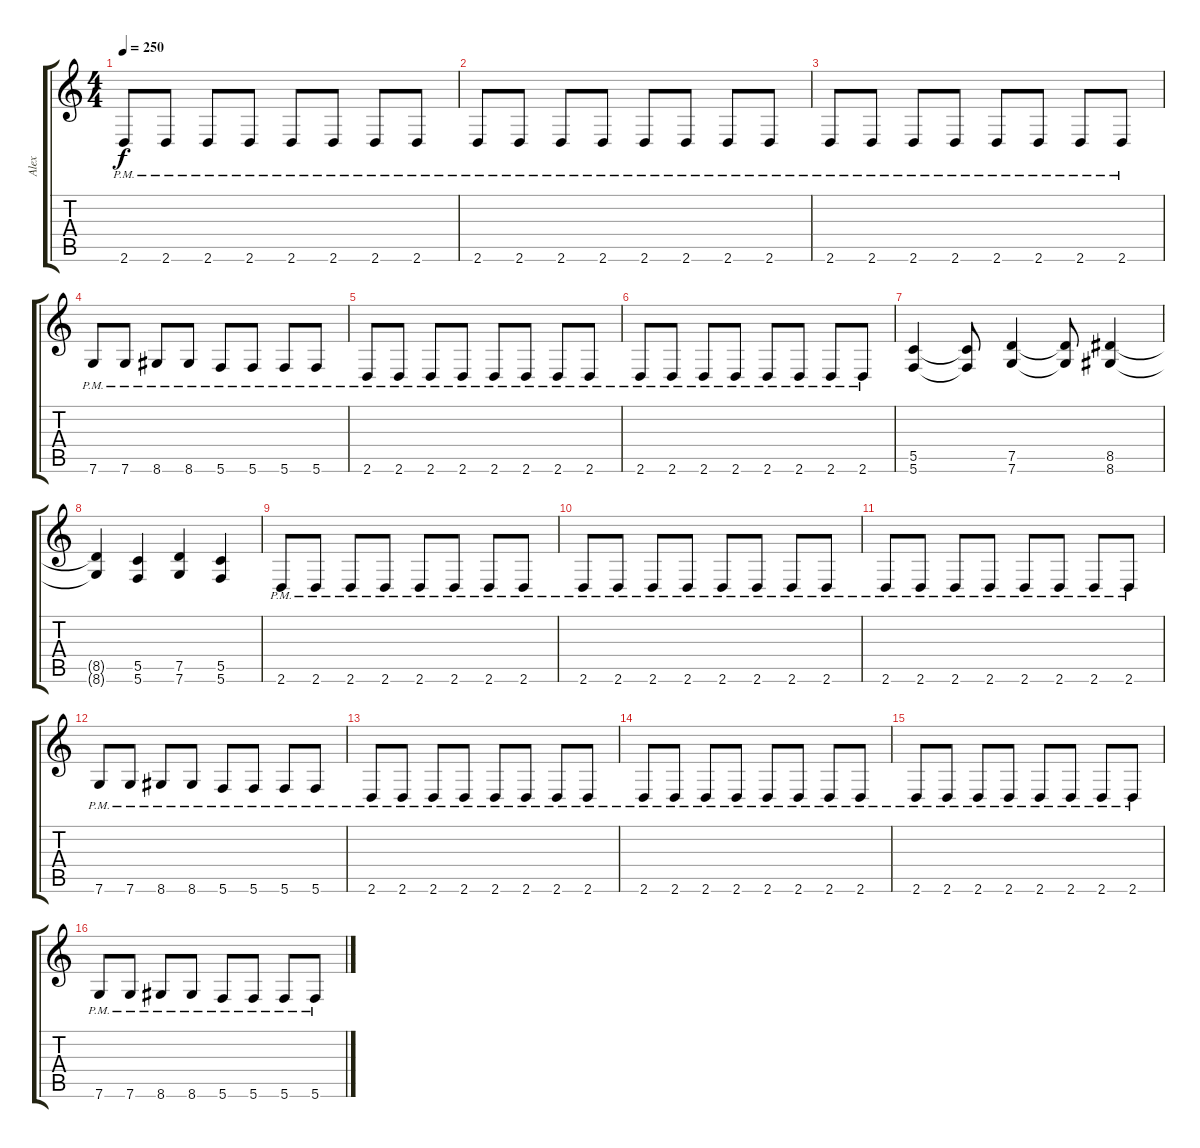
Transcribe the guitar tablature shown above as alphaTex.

\track ("Alex" "Alex") {instrument overdrivenguitar}
\staff {score tabs}
\tuning (D4 A3 F3 C3 G2 C2) {hide}
\ts (4 4)
\tempo 250
\clef g2
\ks c
2.6{pm}.8{dy f} 2.6{pm}.8 2.6{pm}.8 2.6{pm}.8 2.6{pm}.8 2.6{pm}.8 2.6{pm}.8 2.6{pm}.8 |
2.6{pm}.8 2.6{pm}.8 2.6{pm}.8 2.6{pm}.8 2.6{pm}.8 2.6{pm}.8 2.6{pm}.8 2.6{pm}.8 |
2.6{pm}.8 2.6{pm}.8 2.6{pm}.8 2.6{pm}.8 2.6{pm}.8 2.6{pm}.8 2.6{pm}.8 2.6{pm}.8 |
7.6{pm}.8 7.6{pm}.8 8.6{pm}.8 8.6{pm}.8 5.6{pm}.8 5.6{pm}.8 5.6{pm}.8 5.6{pm}.8 |
2.6{pm}.8 2.6{pm}.8 2.6{pm}.8 2.6{pm}.8 2.6{pm}.8 2.6{pm}.8 2.6{pm}.8 2.6{pm}.8 |
2.6{pm}.8 2.6{pm}.8 2.6{pm}.8 2.6{pm}.8 2.6{pm}.8 2.6{pm}.8 2.6{pm}.8 2.6{pm}.8 |
(5.5 5.6).4 (5.5{t} 5.6{t}).8 (7.5 7.6).4 (7.5{t} 7.6{t}).8 (8.5 8.6).4 |
(8.5{t} 8.6{t}).4 (5.5 5.6).4 (7.5 7.6).4 (5.5 5.6).4 |
2.6{pm}.8 2.6{pm}.8 2.6{pm}.8 2.6{pm}.8 2.6{pm}.8 2.6{pm}.8 2.6{pm}.8 2.6{pm}.8 |
2.6{pm}.8 2.6{pm}.8 2.6{pm}.8 2.6{pm}.8 2.6{pm}.8 2.6{pm}.8 2.6{pm}.8 2.6{pm}.8 |
2.6{pm}.8 2.6{pm}.8 2.6{pm}.8 2.6{pm}.8 2.6{pm}.8 2.6{pm}.8 2.6{pm}.8 2.6{pm}.8 |
7.6{pm}.8 7.6{pm}.8 8.6{pm}.8 8.6{pm}.8 5.6{pm}.8 5.6{pm}.8 5.6{pm}.8 5.6{pm}.8 |
2.6{pm}.8 2.6{pm}.8 2.6{pm}.8 2.6{pm}.8 2.6{pm}.8 2.6{pm}.8 2.6{pm}.8 2.6{pm}.8 |
2.6{pm}.8 2.6{pm}.8 2.6{pm}.8 2.6{pm}.8 2.6{pm}.8 2.6{pm}.8 2.6{pm}.8 2.6{pm}.8 |
2.6{pm}.8 2.6{pm}.8 2.6{pm}.8 2.6{pm}.8 2.6{pm}.8 2.6{pm}.8 2.6{pm}.8 2.6{pm}.8 |
7.6{pm}.8 7.6{pm}.8 8.6{pm}.8 8.6{pm}.8 5.6{pm}.8 5.6{pm}.8 5.6{pm}.8 5.6{pm}.8
